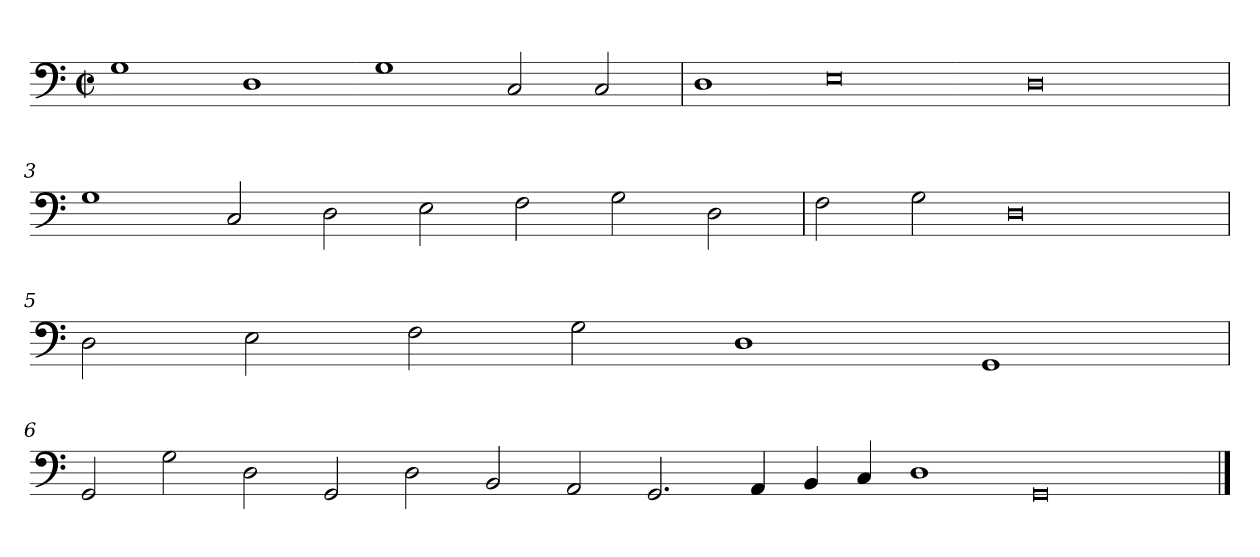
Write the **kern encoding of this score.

**kern
*part1
*staff1
*clefF4
*k[]
*M2/2
*met(c|)
=1
1G
1D
1G
2C/
2C/
=2
1D
0E
0D
=3
1G
2C/
2D\
2E\
2F\
2G\
2D\
=4
2F\
2G\
0D
=5
2D\
2E\
2F\
2G\
1D
1GG
=6
2GG/
2G\
2D\
2GG/
2D\
2BB/
2AA/
2.GG/
4AA/
4BB/
4C/
1D
0GG
==
*-
